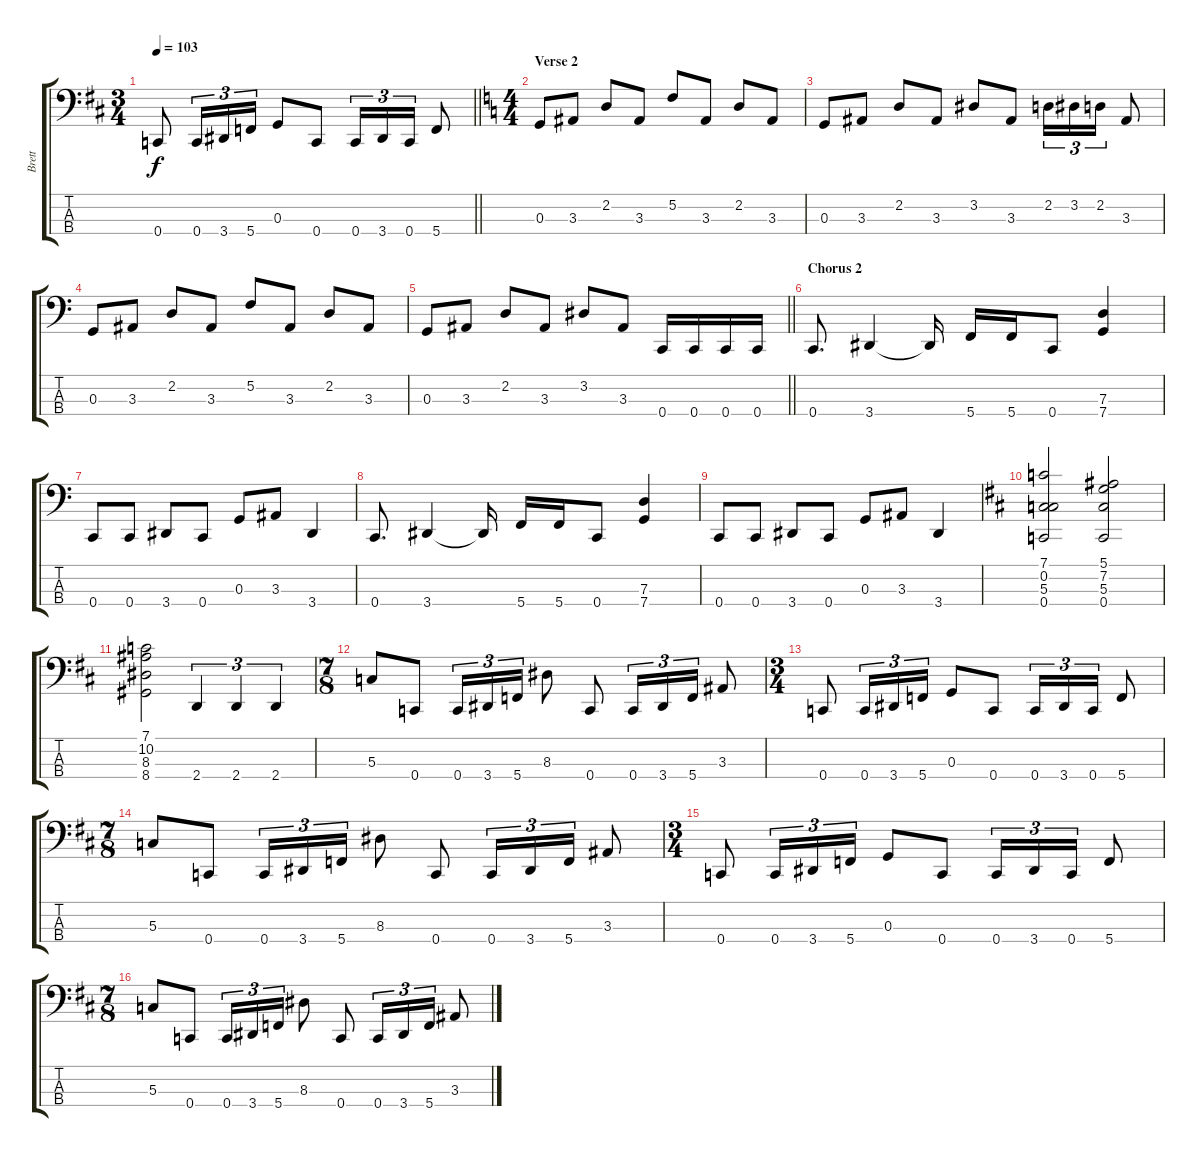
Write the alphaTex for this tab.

\track ("Brett" "Brett") {instrument electricbasspick}
\staff {score tabs}
\tuning (F2 C2 G1 C1) {hide}
\ts (3 4)
\tempo 103
\clef f4
\barLineRight lightlight
\ks d
0.4.8{dy f} 0.4.16{tu (3 2)} 3.4.16{tu (3 2)} 5.4.16{tu (3 2)} 0.3.8 0.4.8 0.4.16{tu (3 2)} 3.4.16{tu (3 2)} 0.4.16{tu (3 2)} 5.4.8 |
\ts (4 4)
\section ("" "Verse 2")
\ks c
0.3.8 3.3.8 2.2.8 3.3.8 5.2.8 3.3.8 2.2.8 3.3.8 |
0.3.8 3.3.8 2.2.8 3.3.8 3.2.8 3.3.8 2.2.16{tu (3 2)} 3.2.16{tu (3 2)} 2.2.16{tu (3 2)} 3.3.8 |
0.3.8 3.3.8 2.2.8 3.3.8 5.2.8 3.3.8 2.2.8 3.3.8 |
\barLineRight lightlight
0.3.8 3.3.8 2.2.8 3.3.8 3.2.8 3.3.8 0.4.16 0.4.16 0.4.16 0.4.16 |
\section ("" "Chorus 2")
0.4.8{d} 3.4.4 3.4{t}.16 5.4.16 5.4.16 0.4.8 (7.3 7.4).4 |
0.4.8 0.4.8 3.4.8 0.4.8 0.3.8 3.3.8 3.4.4 |
0.4.8{d} 3.4.4 3.4{t}.16 5.4.16 5.4.16 0.4.8 (7.3 7.4).4 |
0.4.8 0.4.8 3.4.8 0.4.8 0.3.8 3.3.8 3.4.4 |
\ks d
(7.1 0.2 5.3 0.4).2 (5.1 7.2 5.3 0.4).2 |
(7.1 10.2 8.3 8.4).2 2.4.4{tu (3 2)} 2.4.4{tu (3 2)} 2.4.4{tu (3 2)} |
\ts (7 8)
5.3.8 0.4.8 0.4.16{tu (3 2)} 3.4.16{tu (3 2)} 5.4.16{tu (3 2)} 8.3.8 0.4.8 0.4.16{tu (3 2)} 3.4.16{tu (3 2)} 5.4.16{tu (3 2)} 3.3.8 |
\ts (3 4)
0.4.8 0.4.16{tu (3 2)} 3.4.16{tu (3 2)} 5.4.16{tu (3 2)} 0.3.8 0.4.8 0.4.16{tu (3 2)} 3.4.16{tu (3 2)} 0.4.16{tu (3 2)} 5.4.8 |
\ts (7 8)
5.3.8 0.4.8 0.4.16{tu (3 2)} 3.4.16{tu (3 2)} 5.4.16{tu (3 2)} 8.3.8 0.4.8 0.4.16{tu (3 2)} 3.4.16{tu (3 2)} 5.4.16{tu (3 2)} 3.3.8 |
\ts (3 4)
0.4.8 0.4.16{tu (3 2)} 3.4.16{tu (3 2)} 5.4.16{tu (3 2)} 0.3.8 0.4.8 0.4.16{tu (3 2)} 3.4.16{tu (3 2)} 0.4.16{tu (3 2)} 5.4.8 |
\ts (7 8)
5.3.8 0.4.8 0.4.16{tu (3 2)} 3.4.16{tu (3 2)} 5.4.16{tu (3 2)} 8.3.8 0.4.8 0.4.16{tu (3 2)} 3.4.16{tu (3 2)} 5.4.16{tu (3 2)} 3.3.8
